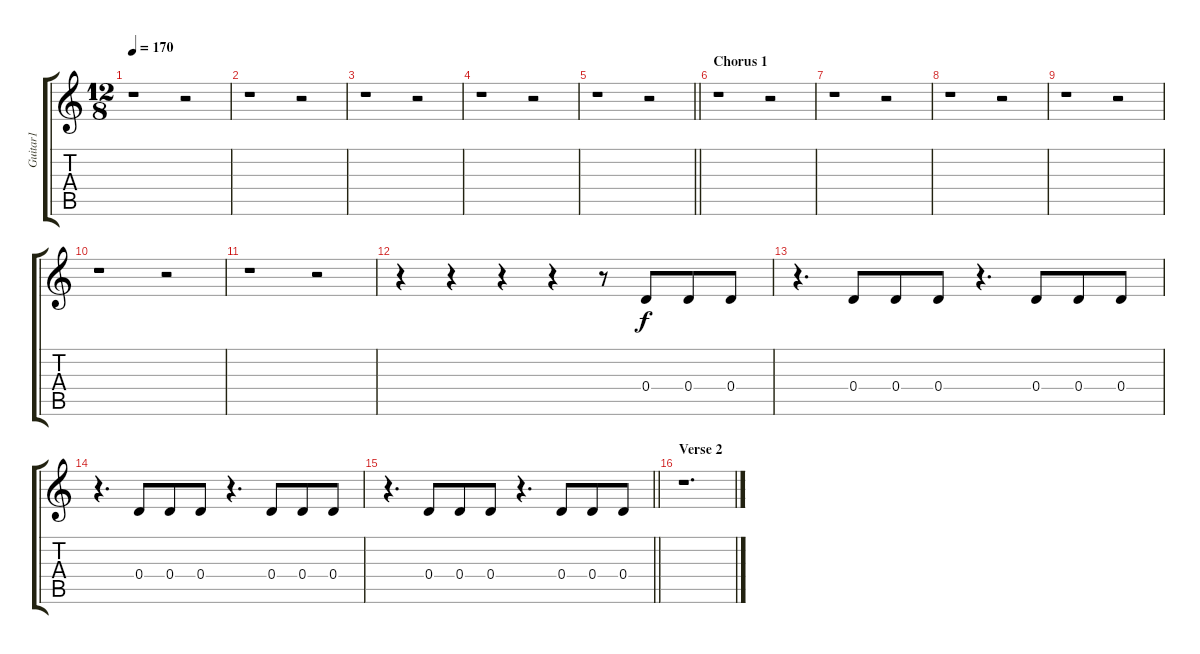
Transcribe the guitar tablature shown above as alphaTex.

\track ("Guitar1" "Guitar1") {instrument electricguitarjazz}
\staff {score tabs}
\tuning (E4 B3 G3 D3 A2 E2) {hide}
\ts (12 8)
\tempo 170
\clef g2
\ks c
r.1{dy f} r.2 |
r.1 r.2 |
r.1 r.2 |
r.1 r.2 |
\barLineRight lightlight
r.1 r.2 |
\section ("" "Chorus 1")
r.1 r.2 |
r.1 r.2 |
r.1 r.2 |
r.1 r.2 |
r.1 r.2 |
r.1 r.2 |
r.4 r.4 r.4 r.4 r.8 0.4.8 0.4.8 0.4.8 |
r.4{d} 0.4.8 0.4.8 0.4.8 r.4{d} 0.4.8 0.4.8 0.4.8 |
r.4{d} 0.4.8 0.4.8 0.4.8 r.4{d} 0.4.8 0.4.8 0.4.8 |
\barLineRight lightlight
r.4{d} 0.4.8 0.4.8 0.4.8 r.4{d} 0.4.8 0.4.8 0.4.8 |
\section ("" "Verse 2")
r.1{d}
